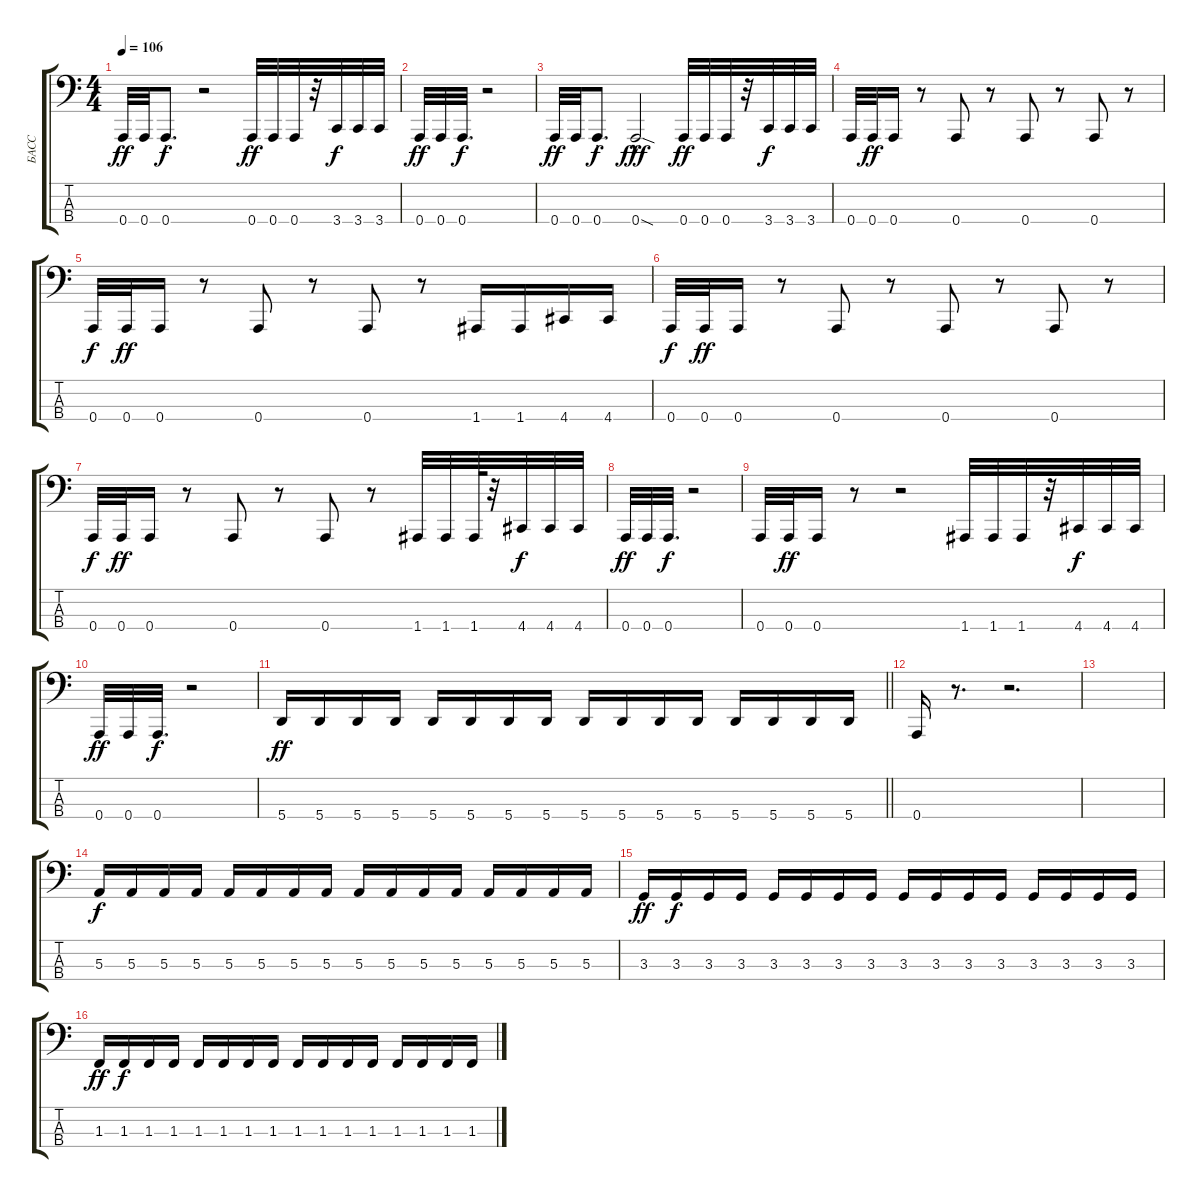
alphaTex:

\track ("БАСС" "БАСС") {instrument electricbasspick}
\staff {score tabs}
\tuning (D2 A1 E1 A0) {hide}
\ts (4 4)
\tempo 106
\clef f4
\ks c
0.4.32{dy ff} 0.4.32 0.4{st}.8{d dy f} r.2 0.4.32{dy ff} 0.4.32 0.4.32 r.32 3.4.32{dy f} 3.4.32 3.4.32 |
0.4.32{dy ff} 0.4.32 0.4.32{d dy f} r.2 |
0.4.32{dy ff} 0.4.32 0.4{st}.8{d dy f} 0.4{sod hac}.2{dy fff} 0.4.32{dy ff} 0.4.32 0.4.32 r.32 3.4.32{dy f} 3.4.32 3.4.32 |
0.4.32 0.4.32{dy ff} 0.4.16 r.8 0.4.8 r.8 0.4.8 r.8 0.4.8 r.8 |
0.4.32{dy f} 0.4.32{dy ff} 0.4.16 r.8 0.4.8 r.8 0.4.8 r.8 1.4.16 1.4.16 4.4.16 4.4.16 |
0.4.32{dy f} 0.4.32{dy ff} 0.4.16 r.8 0.4.8 r.8 0.4.8 r.8 0.4.8 r.8 |
0.4.32{dy f} 0.4.32{dy ff} 0.4.16 r.8 0.4.8 r.8 0.4.8 r.8 1.4.32 1.4.32 1.4.64 r.32 4.4.32{dy f} 4.4.32 4.4.32 |
0.4.32{dy ff} 0.4.32 0.4.32{d dy f} r.2 |
0.4.32 0.4.32{dy ff} 0.4.16 r.8 r.2 1.4.32 1.4.32 1.4.32 r.32 4.4.32{dy f} 4.4.32 4.4.32 |
0.4.32{dy ff} 0.4.32 0.4.32{d dy f} r.2 |
\barLineRight lightlight
5.4.16{dy ff} 5.4.16 5.4.16 5.4.16 5.4.16 5.4.16 5.4.16 5.4.16 5.4.16 5.4.16 5.4.16 5.4.16 5.4.16 5.4.16 5.4.16 5.4.16 |
0.4.16 r.8{d} r.2{d} |
|
5.3.16{dy f} 5.3.16 5.3.16 5.3.16 5.3.16 5.3.16 5.3.16 5.3.16 5.3.16 5.3.16 5.3.16 5.3.16 5.3.16 5.3.16 5.3.16 5.3.16 |
3.3.16{dy ff} 3.3.16{dy f} 3.3.16 3.3.16 3.3.16 3.3.16 3.3.16 3.3.16 3.3.16 3.3.16 3.3.16 3.3.16 3.3.16 3.3.16 3.3.16 3.3.16 |
1.3.16{dy ff} 1.3.16{dy f} 1.3.16 1.3.16 1.3.16 1.3.16 1.3.16 1.3.16 1.3.16 1.3.16 1.3.16 1.3.16 1.3.16 1.3.16 1.3.16 1.3.16
